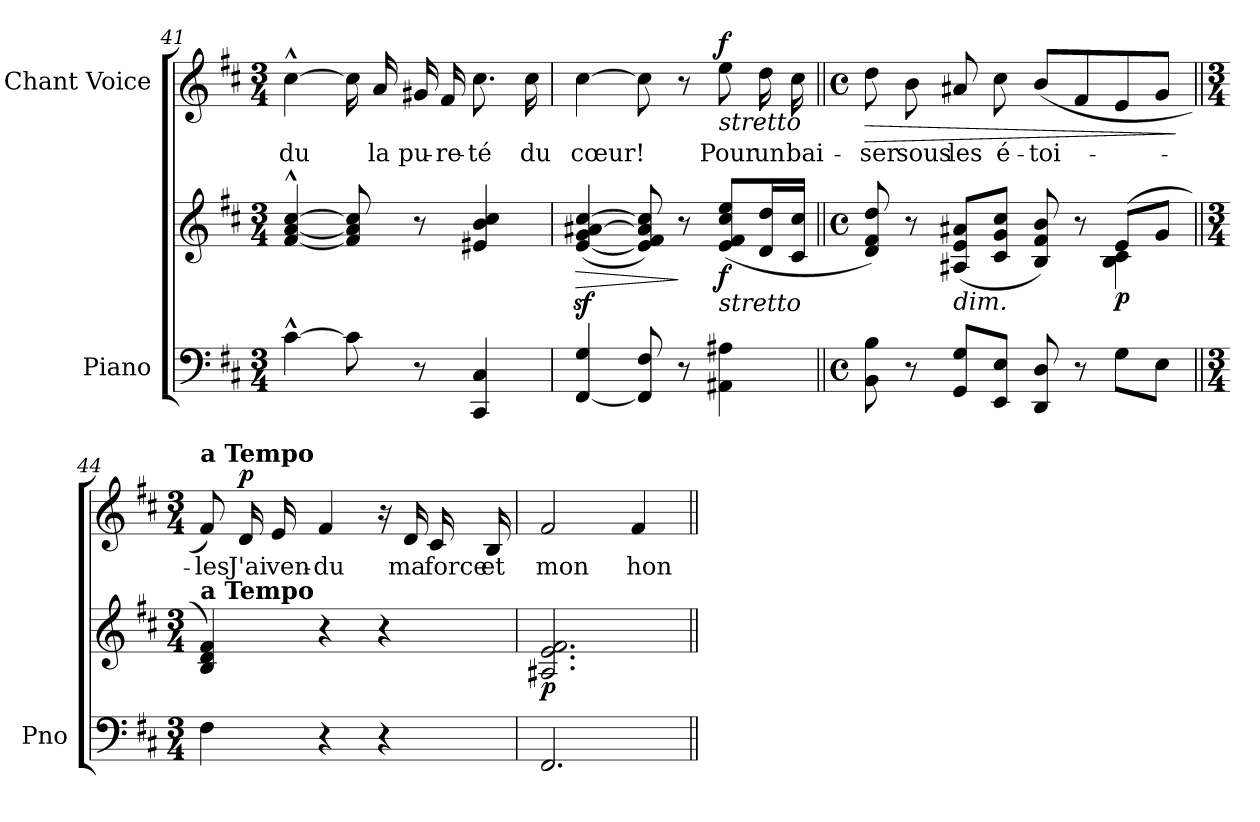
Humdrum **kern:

**kern	**kern	**dynam	**kern	**text	**dynam
*part2	*part2	*part2	*part1	*part1	*part1
*staff3	*staff2	*staff2/3	*staff1	*staff1	*staff1
*I"Piano	*	*	*I"Chant Voice	*	*
*I'Pno	*	*	*	*	*
*clefF4	*clefG2	*	*clefG2	*	*
*k[f#c#]	*k[f#c#]	*	*k[f#c#]	*	*
*M3/4	*M3/4	*	*M3/4	*	*
=41	=41	=41	=41	=41	=41
!	!	!	!	!LO:LY:b	!
[4c#^^\	[4f#/^^ [4a/^^ [4cc#/^^	.	[4cc#^^\	-du	.
8c#\]	8f#/] 8a/] 8cc#/]	.	16cc#\]	.	.
!	!	!	!	!LO:LY:b	!
.	.	.	16a/	la	.
!	!	!	!	!LO:LY:b	!
8r	8r	.	16g#X/	pu-	.
!	!	!	!	!LO:LY:b	!
.	.	.	16f#/	-re-	.
!	!	!	!	!LO:LY:b	!
4CC#/ 4C#/	4e#X/ 4b/ 4cc#/	.	8.cc#\	-té	.
!	!	!	!	!LO:LY:b	!
.	.	.	16cc#\	du	.
!!LO:LB:g=z
=42	=42	=42	=42	=42	=42
!	!	!LO:HP:b	!	!LO:LY:b	!
[4FF#/ 4G/	(<[4e/z< 4g/z< [>4a#X/z< [4cc#/z<	>	[4cc#\	cœur!	.
8FF#/] 8F#/	8e/] 8f#/ 8a#/] 8cc#/])	.	8cc#\]	.	.
8r	8r	]	8r	.	.
!	!	!	!LO:TX:b:i:t=stretto	!	!
!	!LO:TX:b:i:t=stretto	!	!	!	!
!	!	!LO:DY:b	!	!LO:LY:b	!LO:DY:a
4AA#X\ 4A#X\	(8e/ 8f#/ 8cc#/ 8ee/L	f	8ee\	Pour	f
!	!	!	!	!LO:LY:b	!
.	16d/ 16dd/L	.	16dd\	un	.
!	!	!	!	!LO:LY:b	!
.	16c#/ 16cc#/JJ	.	16cc#\	bai-	.
=43||	=43||	=43||	=43||	=43||	=43||
*M4/4	*M4/4	*	*M4/4	*	*
*met(c)	*met(c)	*	*met(c)	*	*
*	*^	*	*	*	*
!	!	!	!	!	!LO:LY:b	!LO:HP:b
8BB\ 8B\	8d/ 8f#/ 8dd/)	2.ryy	.	8dd\	-ser	>
!	!	!	!	!	!LO:LY:b	!
8r	8r	.	.	8b\	sous	.
!	!LO:TX:b:i:t=dim.	!	!	!	!	!
!	!	!	!	!	!LO:LY:b	!
8GG/ 8G/L	(<8A#X/ 8e/ 8a#X/L	.	.	8a#X/	les	.
!	!	!	!	!	!LO:LY:b	!
8EE/ 8E/J	8c#/ 8g/ 8cc#/J	.	.	8cc#\	é-	.
!	!	!	!	!	!LO:LY:b	!
8DD/ 8D/	8B/ 8f#/ 8b/)	.	.	(8b/L	-toi-	.
8r	8r	.	.	8f#/	.	.
!	!	!	!LO:DY:b	!	!	!
8G\L	(>8e/L	4B\ 4c#\	p	8e/	.	.
8E\J	8g/J	.	.	8g/J	.	.
*	*v	*v	*	*	*	*
.	.	.	.	.	]
=44||	=44||	=44||	=44||	=44||	=44||
*M3/4	*M3/4	*	*M3/4	*	*
!	!	!	!LO:TX:a:B:t=a Tempo	!	!
!	!LO:TX:a:B:t=a Tempo	!	!	!	!
!	!	!	!	!LO:LY:b	!
4F#\	4B/ 4d/ 4f#/)	.	8f#/)	-les	.
!	!	!	!	!LO:LY:b	!LO:DY:a
.	.	.	16d/	J'ai	p
!	!	!	!	!LO:LY:b	!
.	.	.	16e/	ven-	.
!	!	!	!	!LO:LY:b	!
4r	4r	.	4f#/	-du	.
4r	4r	.	16r	.	.
!	!	!	!	!LO:LY:b	!
.	.	.	16d/	ma	.
!	!	!	!	!LO:LY:b	!
.	.	.	16c#/	force	.
!	!	!	!	!LO:LY:b	!
.	.	.	16B/	et	.
=45	=45	=45	=45	=45	=45
!	!	!LO:DY:b	!	!LO:LY:b	!
2.FF#/	2.A#X/ 2.e/ 2.f#/	p	2f#/	mon	.
!	!	!	!	!LO:LY:b	!
.	.	.	4f#/	hon-	.
=||	=||	=||	=||	=||	=||
*-	*-	*-	*-	*-	*-
